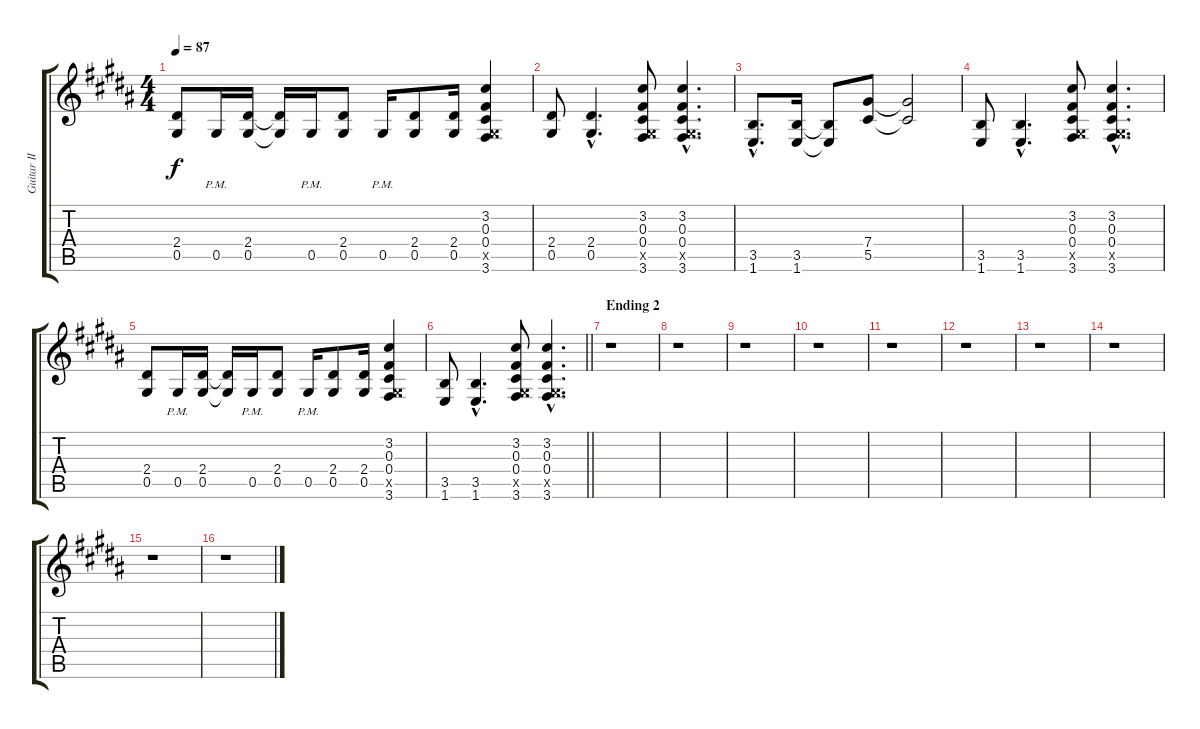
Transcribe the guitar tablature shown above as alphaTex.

\track ("Guitar II" "Guitar II") {instrument distortionguitar}
\staff {score tabs}
\tuning (Eb4 Bb3 Gb3 Db3 Ab2 Eb2) {hide}
\ts (4 4)
\tempo 87
\clef g2
\ks b
(2.4 0.5).8{dy f} 0.5{pm}.16 (2.4 0.5).16 (2.4{t} 0.5{t}).16 0.5{pm}.16 (2.4 0.5).8 0.5{pm}.16 (2.4 0.5).8 (2.4 0.5).16 (3.2 0.3 0.4 0.5{x} 3.6).4 |
(2.4 0.5).8 (2.4{hac} 0.5{hac}).4{d} (3.2 0.3 0.4 0.5{x} 3.6).8 (3.2{hac} 0.3{hac} 0.4{hac} 0.5{hac x} 3.6{hac}).4{d} |
(3.5{hac} 1.6{hac}).8{d} (3.5 1.6).16 (3.5{t} 1.6{t}).8 (7.4 5.5).8 (7.4{t} 5.5{t}).2 |
(3.5 1.6).8 (3.5{hac} 1.6{hac}).4{d} (3.2 0.3 0.4 0.5{x} 3.6).8 (3.2{hac} 0.3{hac} 0.4{hac} 0.5{hac x} 3.6{hac}).4{d} |
(2.4 0.5).8 0.5{pm}.16 (2.4 0.5).16 (2.4{t} 0.5{t}).16 0.5{pm}.16 (2.4 0.5).8 0.5{pm}.16 (2.4 0.5).8 (2.4 0.5).16 (3.2 0.3 0.4 0.5{x} 3.6).4 |
\barLineRight lightlight
(3.5 1.6).8 (3.5{hac} 1.6{hac}).4{d} (3.2 0.3 0.4 0.5{x} 3.6).8 (3.2{hac} 0.3{hac} 0.4{hac} 0.5{hac x} 3.6{hac}).4{d} |
\section ("" "Ending 2")
r.1 |
r.1 |
r.1 |
r.1 |
r.1 |
r.1 |
r.1 |
r.1 |
r.1 |
r.1
